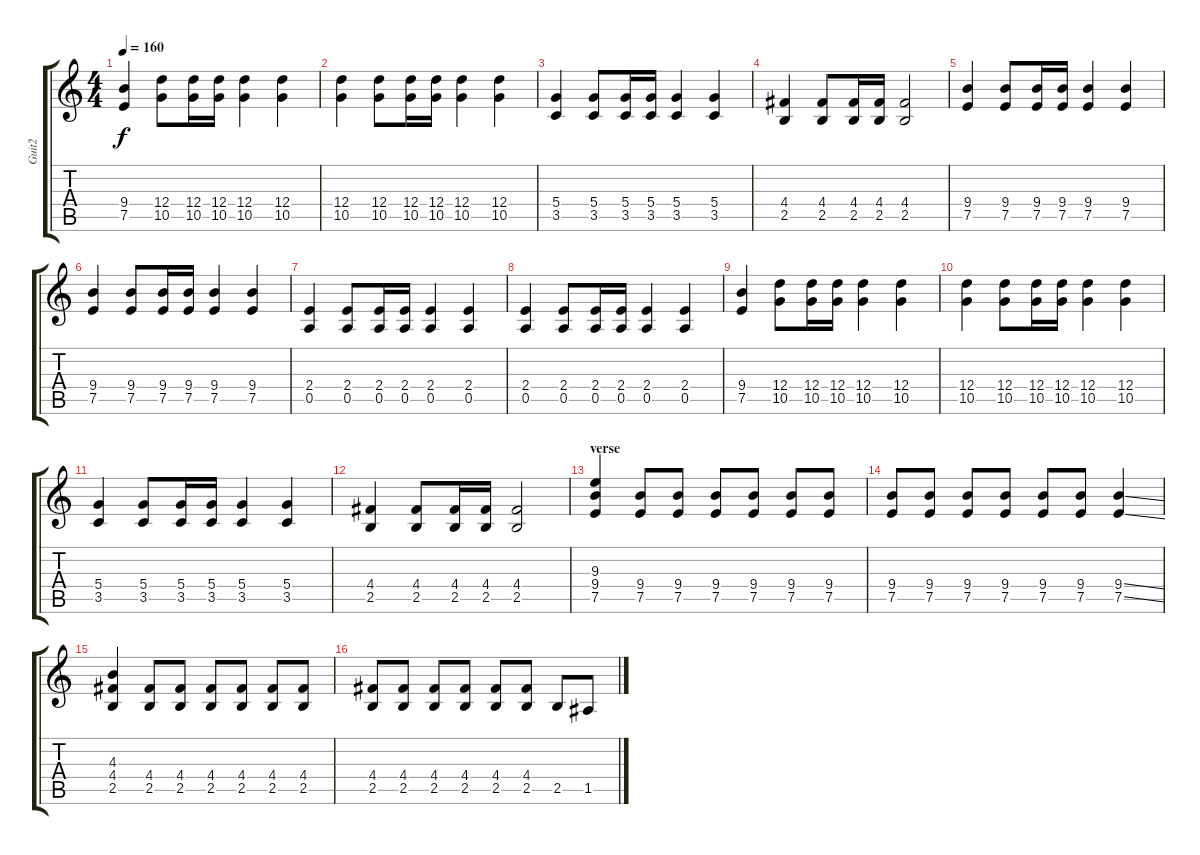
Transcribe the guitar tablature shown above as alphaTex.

\track ("Guit2" "Guit2") {instrument overdrivenguitar}
\staff {score tabs}
\tuning (E4 B3 G3 D3 A2 E2) {hide}
\ts (4 4)
\tempo 160
\clef g2
\ks c
(9.4 7.5).4{dy f} (12.4 10.5).8 (12.4 10.5).16 (12.4 10.5).16 (12.4 10.5).4 (12.4 10.5).4 |
(12.4 10.5).4 (12.4 10.5).8 (12.4 10.5).16 (12.4 10.5).16 (12.4 10.5).4 (12.4 10.5).4 |
(5.4 3.5).4 (5.4 3.5).8 (5.4 3.5).16 (5.4 3.5).16 (5.4 3.5).4 (5.4 3.5).4 |
(4.4 2.5).4 (4.4 2.5).8 (4.4 2.5).16 (4.4 2.5).16 (4.4 2.5).2 |
(9.4 7.5).4 (9.4 7.5).8 (9.4 7.5).16 (9.4 7.5).16 (9.4 7.5).4 (9.4 7.5).4 |
(9.4 7.5).4 (9.4 7.5).8 (9.4 7.5).16 (9.4 7.5).16 (9.4 7.5).4 (9.4 7.5).4 |
(2.4 0.5).4 (2.4 0.5).8 (2.4 0.5).16 (2.4 0.5).16 (2.4 0.5).4 (2.4 0.5).4 |
(2.4 0.5).4 (2.4 0.5).8 (2.4 0.5).16 (2.4 0.5).16 (2.4 0.5).4 (2.4 0.5).4 |
(9.4 7.5).4 (12.4 10.5).8 (12.4 10.5).16 (12.4 10.5).16 (12.4 10.5).4 (12.4 10.5).4 |
(12.4 10.5).4 (12.4 10.5).8 (12.4 10.5).16 (12.4 10.5).16 (12.4 10.5).4 (12.4 10.5).4 |
(5.4 3.5).4 (5.4 3.5).8 (5.4 3.5).16 (5.4 3.5).16 (5.4 3.5).4 (5.4 3.5).4 |
(4.4 2.5).4 (4.4 2.5).8 (4.4 2.5).16 (4.4 2.5).16 (4.4 2.5).2 |
\section ("" "verse")
(9.3 9.4 7.5).4 (9.4 7.5).8 (9.4 7.5).8 (9.4 7.5).8 (9.4 7.5).8 (9.4 7.5).8 (9.4 7.5).8 |
(9.4 7.5).8 (9.4 7.5).8 (9.4 7.5).8 (9.4 7.5).8 (9.4 7.5).8 (9.4 7.5).8 (9.4{ss} 7.5{ss}).4 |
(4.3 4.4 2.5).4 (4.4 2.5).8 (4.4 2.5).8 (4.4 2.5).8 (4.4 2.5).8 (4.4 2.5).8 (4.4 2.5).8 |
(4.4 2.5).8 (4.4 2.5).8 (4.4 2.5).8 (4.4 2.5).8 (4.4 2.5).8 (4.4 2.5).8 2.5.8 1.5.8
